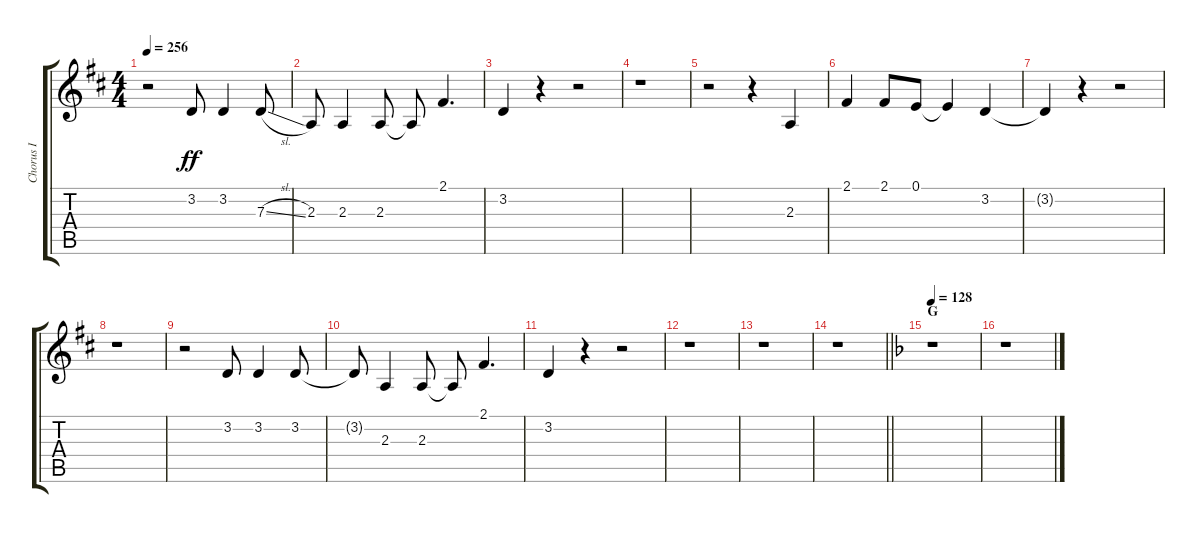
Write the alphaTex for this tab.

\track ("Chorus I" "Chorus I") {instrument voiceoohs}
\staff {score tabs}
\tuning (E4 B3 G3 D3 A2 E2) {hide}
\ts (4 4)
\tempo 256
\clef g2
\ks d
r.2{dy f} 3.2.8{dy ff} 3.2.4 7.3{sl}.8 |
2.3.8 2.3.4 2.3.8 2.3{t}.8 2.1.4{d} |
3.2.4 r.4 r.2 |
r.1 |
r.2 r.4 2.3.4 |
2.1.4 2.1.8 0.1.8 0.1{t}.4 3.2.4 |
3.2{t}.4 r.4 r.2 |
r.1 |
r.2 3.2.8 3.2.4 3.2.8 |
3.2{t}.8 2.3.4 2.3.8 2.3{t}.8 2.1.4{d} |
3.2.4 r.4 r.2 |
r.1 |
r.1 |
\barLineRight lightlight
r.1 |
\section ("" "G")
\tempo 128
\ks f
r.1 |
r.1
